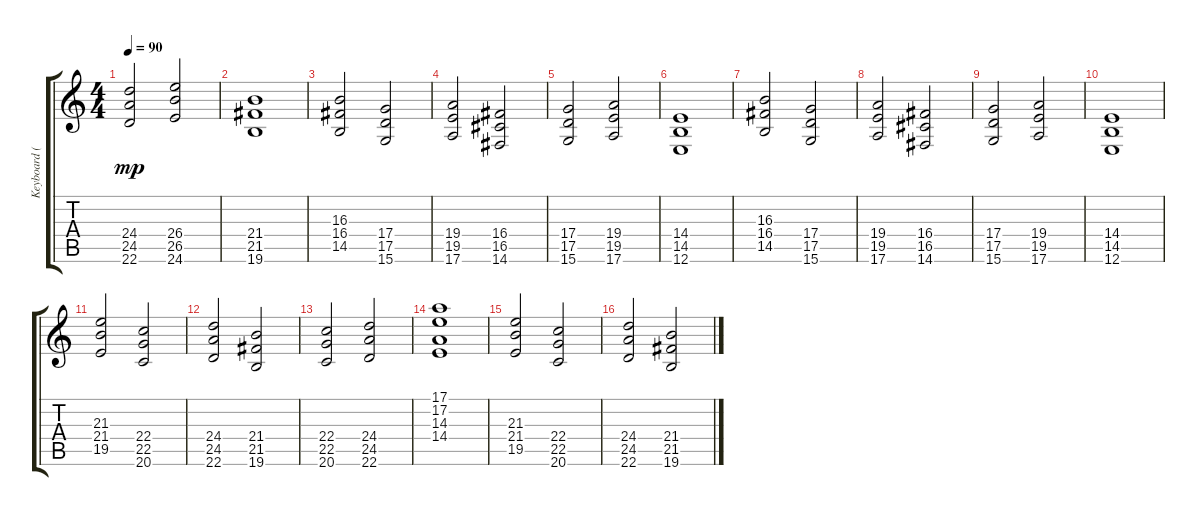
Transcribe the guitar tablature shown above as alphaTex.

\track ("Keyboard (organ)" "Keyboard (") {instrument drawbarorgan}
\staff {score tabs}
\tuning (E4 B3 G3 D3 A2 E2) {hide}
\ts (4 4)
\tempo 90
\clef g2
\ks c
(24.4 24.5 22.6).2{dy mp} (26.4 26.5 24.6).2 |
(21.4 21.5 19.6).1 |
(16.3 16.4 14.5).2 (17.4 17.5 15.6).2 |
(19.4 19.5 17.6).2 (16.4 16.5 14.6).2 |
(17.4 17.5 15.6).2 (19.4 19.5 17.6).2 |
(14.4 14.5 12.6).1 |
(16.3 16.4 14.5).2 (17.4 17.5 15.6).2 |
(19.4 19.5 17.6).2 (16.4 16.5 14.6).2 |
(17.4 17.5 15.6).2 (19.4 19.5 17.6).2 |
(14.4 14.5 12.6).1 |
(21.3 21.4 19.5).2 (22.4 22.5 20.6).2 |
(24.4 24.5 22.6).2 (21.4 21.5 19.6).2 |
(22.4 22.5 20.6).2 (24.4 24.5 22.6).2 |
(17.1 17.2 14.3 14.4).1 |
(21.3 21.4 19.5).2 (22.4 22.5 20.6).2 |
(24.4 24.5 22.6).2 (21.4 21.5 19.6).2
